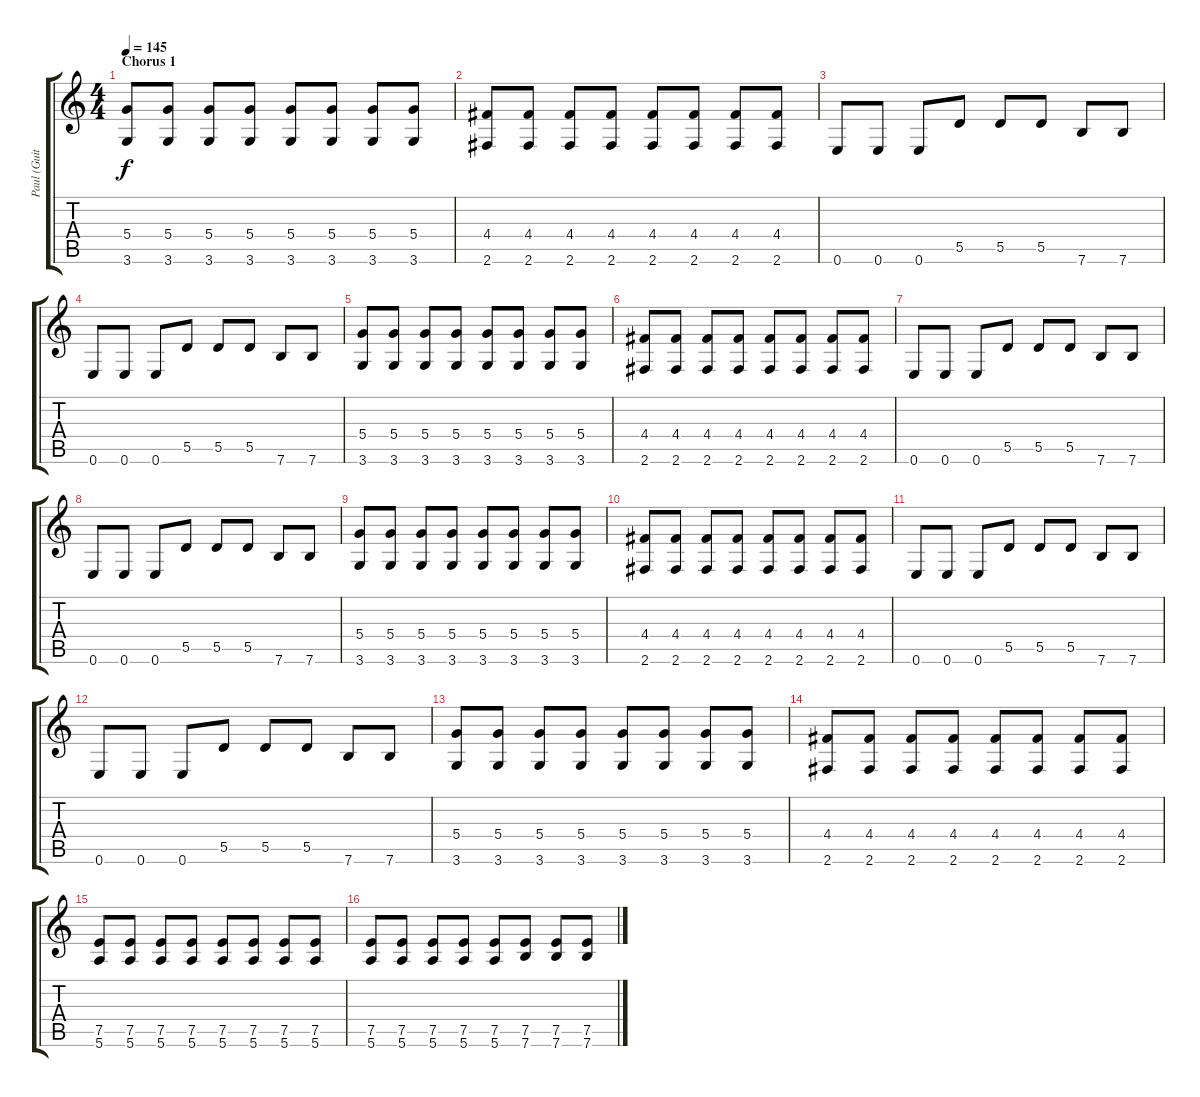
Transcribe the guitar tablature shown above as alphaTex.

\track ("Paul (Guitar)" "Paul (Guit") {instrument overdrivenguitar}
\staff {score tabs}
\tuning (E4 B3 G3 D3 A2 E2) {hide}
\ts (4 4)
\section ("" "Chorus 1")
\tempo 145
\clef g2
\ks c
(5.4 3.6).8{dy f} (5.4 3.6).8 (5.4 3.6).8 (5.4 3.6).8 (5.4 3.6).8 (5.4 3.6).8 (5.4 3.6).8 (5.4 3.6).8 |
(4.4 2.6).8 (4.4 2.6).8 (4.4 2.6).8 (4.4 2.6).8 (4.4 2.6).8 (4.4 2.6).8 (4.4 2.6).8 (4.4 2.6).8 |
0.6.8 0.6.8 0.6.8 5.5.8 5.5.8 5.5.8 7.6.8 7.6.8 |
0.6.8 0.6.8 0.6.8 5.5.8 5.5.8 5.5.8 7.6.8 7.6.8 |
(5.4 3.6).8 (5.4 3.6).8 (5.4 3.6).8 (5.4 3.6).8 (5.4 3.6).8 (5.4 3.6).8 (5.4 3.6).8 (5.4 3.6).8 |
(4.4 2.6).8 (4.4 2.6).8 (4.4 2.6).8 (4.4 2.6).8 (4.4 2.6).8 (4.4 2.6).8 (4.4 2.6).8 (4.4 2.6).8 |
0.6.8 0.6.8 0.6.8 5.5.8 5.5.8 5.5.8 7.6.8 7.6.8 |
0.6.8 0.6.8 0.6.8 5.5.8 5.5.8 5.5.8 7.6.8 7.6.8 |
(5.4 3.6).8 (5.4 3.6).8 (5.4 3.6).8 (5.4 3.6).8 (5.4 3.6).8 (5.4 3.6).8 (5.4 3.6).8 (5.4 3.6).8 |
(4.4 2.6).8 (4.4 2.6).8 (4.4 2.6).8 (4.4 2.6).8 (4.4 2.6).8 (4.4 2.6).8 (4.4 2.6).8 (4.4 2.6).8 |
0.6.8 0.6.8 0.6.8 5.5.8 5.5.8 5.5.8 7.6.8 7.6.8 |
0.6.8 0.6.8 0.6.8 5.5.8 5.5.8 5.5.8 7.6.8 7.6.8 |
(5.4 3.6).8 (5.4 3.6).8 (5.4 3.6).8 (5.4 3.6).8 (5.4 3.6).8 (5.4 3.6).8 (5.4 3.6).8 (5.4 3.6).8 |
(4.4 2.6).8 (4.4 2.6).8 (4.4 2.6).8 (4.4 2.6).8 (4.4 2.6).8 (4.4 2.6).8 (4.4 2.6).8 (4.4 2.6).8 |
(7.5 5.6).8 (7.5 5.6).8 (7.5 5.6).8 (7.5 5.6).8 (7.5 5.6).8 (7.5 5.6).8 (7.5 5.6).8 (7.5 5.6).8 |
(7.5 5.6).8 (7.5 5.6).8 (7.5 5.6).8 (7.5 5.6).8 (7.5 5.6).8 (7.5 7.6).8 (7.5 7.6).8 (7.5 7.6).8
